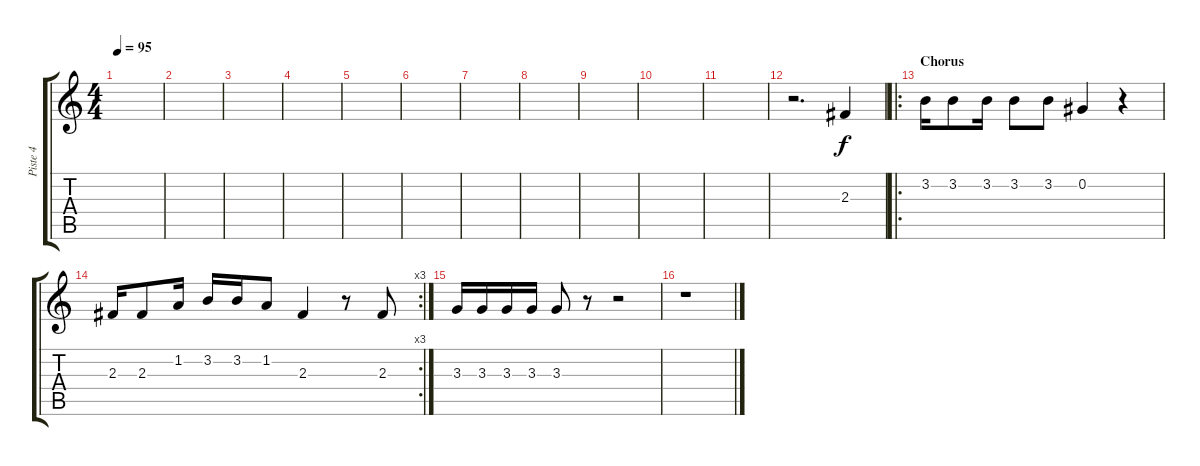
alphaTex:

\track ("Piste 4" "Piste 4") {instrument contrabass}
\staff {score tabs}
\tuning (Db4 Ab3 E3 B2 Gb2 Db2) {hide}
\ts (4 4)
\tempo 95
\clef g2
\ks c
|
|
|
|
|
|
|
|
|
|
|
r.2{d} 2.3.4 |
\ro
\section ("" "Chorus")
3.2.16 3.2.8 3.2.16 3.2.8 3.2.8 0.2.4 r.4 |
\rc 3
2.3.16 2.3.8 1.2.16 3.2.16 3.2.16 1.2.8 2.3.4 r.8 2.3.8 |
3.3.16 3.3.16 3.3.16 3.3.16 3.3.8 r.8 r.2 |
r.1
